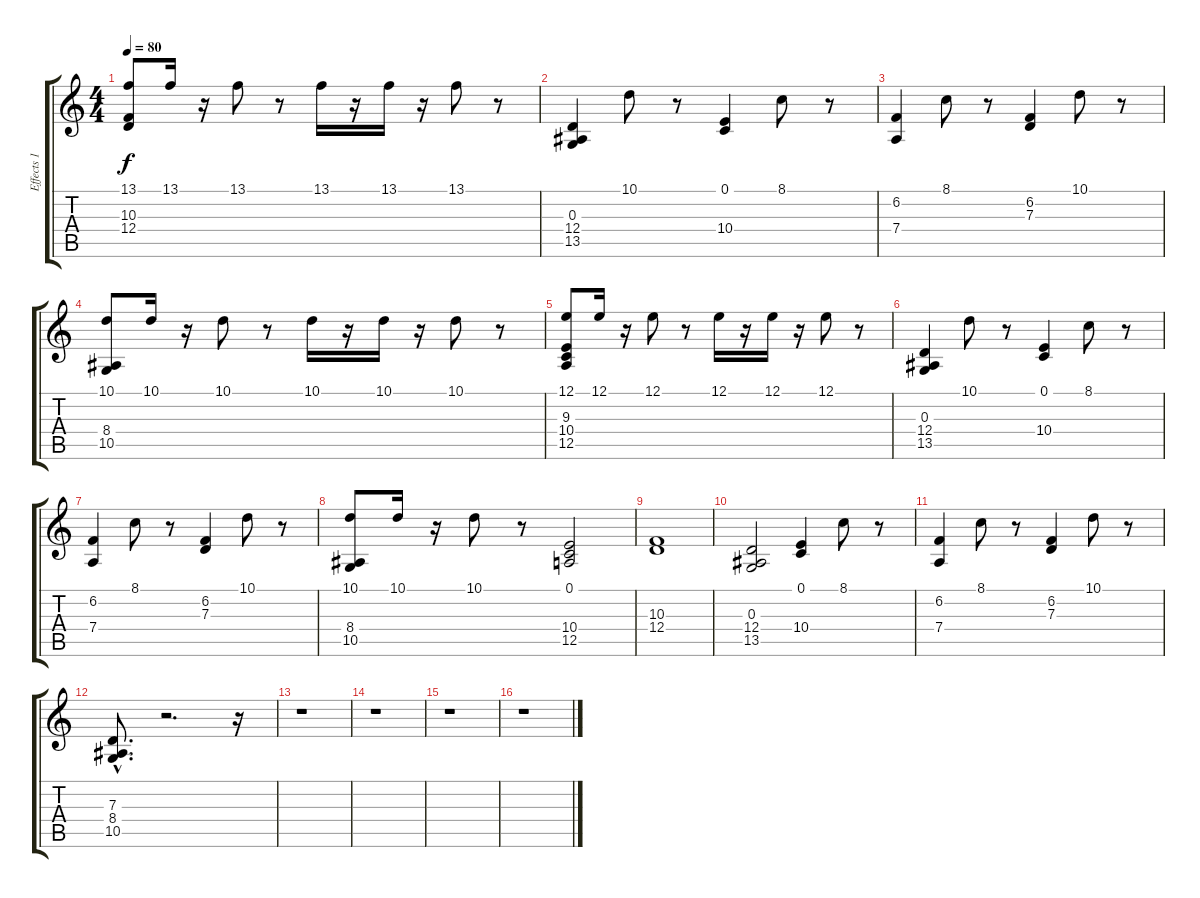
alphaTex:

\track ("Effects 1" "Effects 1") {instrument pad2warm}
\staff {score tabs}
\tuning (E4 B3 G3 D3 A2 E2) {hide}
\ts (4 4)
\tempo 80
\clef g2
\ks c
(13.1 10.3 12.4).8{dy f} 13.1.16 r.16 13.1.8 r.8 13.1.16 r.16 13.1.16 r.16 13.1.8 r.8 |
(0.3 12.4 13.5).4 10.1.8 r.8 (0.1 10.4).4 8.1.8 r.8 |
(6.2 7.4).4 8.1.8 r.8 (6.2 7.3).4 10.1.8 r.8 |
(10.1 8.4 10.5).8 10.1.16 r.16 10.1.8 r.8 10.1.16 r.16 10.1.16 r.16 10.1.8 r.8 |
(12.1 9.3 10.4 12.5).8 12.1.16 r.16 12.1.8 r.8 12.1.16 r.16 12.1.16 r.16 12.1.8 r.8 |
(0.3 12.4 13.5).4 10.1.8 r.8 (0.1 10.4).4 8.1.8 r.8 |
(6.2 7.4).4 8.1.8 r.8 (6.2 7.3).4 10.1.8 r.8 |
(10.1 8.4 10.5).8 10.1.16 r.16 10.1.8 r.8 (0.1 10.4 12.5).2 |
(10.3 12.4).1 |
(0.3 12.4 13.5).2 (0.1 10.4).4 8.1.8 r.8 |
(6.2 7.4).4 8.1.8 r.8 (6.2 7.3).4 10.1.8 r.8 |
(7.3{hac} 8.4 10.5{hac}).8{d} r.2{d} r.16 |
r.1 |
r.1 |
r.1 |
r.1
